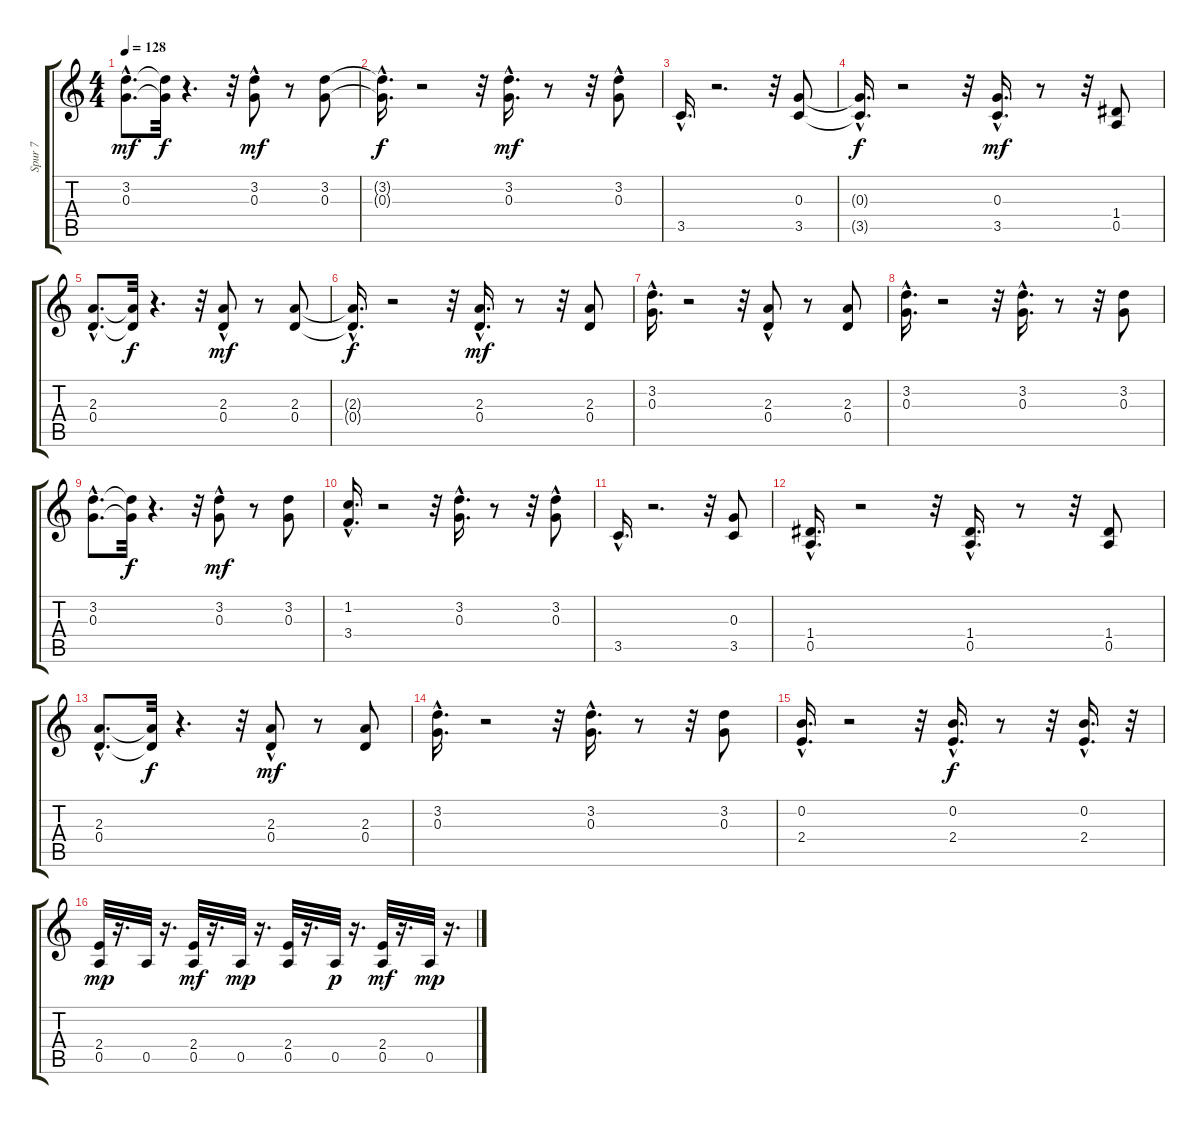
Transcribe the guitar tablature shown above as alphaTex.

\track ("Spur 7" "Spur 7") {instrument distortionguitar}
\staff {score tabs}
\tuning (E4 B3 G3 D3 A2 E2) {hide}
\ts (4 4)
\tempo 128
\clef g2
\ks c
(3.2{hac} 0.3{hac}).8{d dy mf balance 4 instrument distortionguitar} (3.2{t} 0.3{t}).32{dy f} r.4{d} r.32 (3.2 0.3{hac}).8{dy mf} r.8 (3.2 0.3).8 |
(3.2{hac t} 0.3{hac t}).16{d dy f} r.2 r.32 (3.2{hac} 0.3{hac}).16{d dy mf} r.8 r.32 (3.2 0.3{hac}).8 |
3.5{hac}.16{d} r.2{d} r.32 (0.3 3.5).8 |
(0.3{hac t} 3.5{hac t}).16{d dy f} r.2 r.32 (0.3{hac} 3.5{hac}).16{d dy mf} r.8 r.32 (1.4 0.5).8 |
(2.3{hac} 0.4{hac}).8{d} (2.3{t} 0.4{t}).32{dy f} r.4{d} r.32 (2.3 0.4{hac}).8{dy mf} r.8 (2.3 0.4).8 |
(2.3{hac t} 0.4{hac t}).16{d dy f} r.2 r.32 (2.3{hac} 0.4{hac}).16{d dy mf} r.8 r.32 (2.3 0.4).8 |
(3.2{hac} 0.3{hac}).16{d} r.2 r.32 (2.3{hac} 0.4).8 r.8 (2.3 0.4).8 |
(3.2{hac} 0.3{hac}).16{d} r.2 r.32 (3.2{hac} 0.3{hac}).16{d} r.8 r.32 (3.2 0.3).8 |
(3.2{hac} 0.3{hac}).8{d} (3.2{t} 0.3{t}).32{dy f} r.4{d} r.32 (3.2 0.3{hac}).8{dy mf} r.8 (3.2 0.3).8 |
(1.2{hac} 3.4{hac}).16{d} r.2 r.32 (3.2{hac} 0.3{hac}).16{d} r.8 r.32 (3.2 0.3{hac}).8 |
3.5{hac}.16{d} r.2{d} r.32 (0.3 3.5).8 |
(1.4{hac} 0.5{hac}).16{d} r.2 r.32 (1.4{hac} 0.5{hac}).16{d} r.8 r.32 (1.4 0.5).8 |
(2.3{hac} 0.4{hac}).8{d} (2.3{t} 0.4{t}).32{dy f} r.4{d} r.32 (2.3 0.4{hac}).8{dy mf} r.8 (2.3 0.4).8 |
(3.2{hac} 0.3{hac}).16{d} r.2 r.32 (3.2{hac} 0.3{hac}).16{d} r.8 r.32 (3.2 0.3).8 |
(0.2{hac} 2.4{hac}).16{d} r.2 r.32 (0.2{hac} 2.4{hac}).16{d dy f} r.8 r.32 (0.2{hac} 2.4).16{d} r.32 |
(2.4 0.5).32{dy mp balance 6 instrument distortionguitar} r.16{d} 0.5.32 r.16{d} (2.4 0.5).32{dy mf} r.16{d} 0.5.32{dy mp} r.16{d} (2.4 0.5).32 r.16{d} 0.5.32{dy p} r.16{d} (2.4 0.5).32{dy mf} r.16{d} 0.5.32{dy mp} r.16{d}
